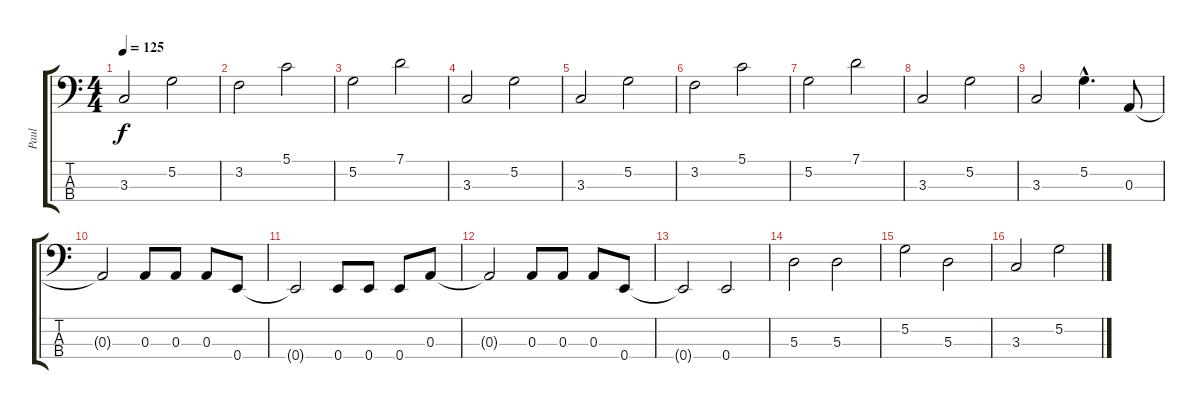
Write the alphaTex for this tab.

\track ("Paul" "Paul") {instrument electricbassfinger}
\staff {score tabs}
\tuning (G2 D2 A1 E1) {hide}
\ts (4 4)
\tempo 125
\clef f4
\ks c
3.3.2{dy f} 5.2.2 |
3.2.2 5.1.2 |
5.2.2 7.1.2 |
3.3.2 5.2.2 |
3.3.2 5.2.2 |
3.2.2 5.1.2 |
5.2.2 7.1.2 |
3.3.2 5.2.2 |
3.3.2 5.2{hac}.4{d} 0.3.8 |
0.3{t}.2 0.3.8 0.3.8 0.3.8 0.4.8 |
0.4{t}.2 0.4.8 0.4.8 0.4.8 0.3.8 |
0.3{t}.2 0.3.8 0.3.8 0.3.8 0.4.8 |
0.4{t}.2 0.4.2 |
5.3.2 5.3.2 |
5.2.2 5.3.2 |
3.3.2 5.2.2
